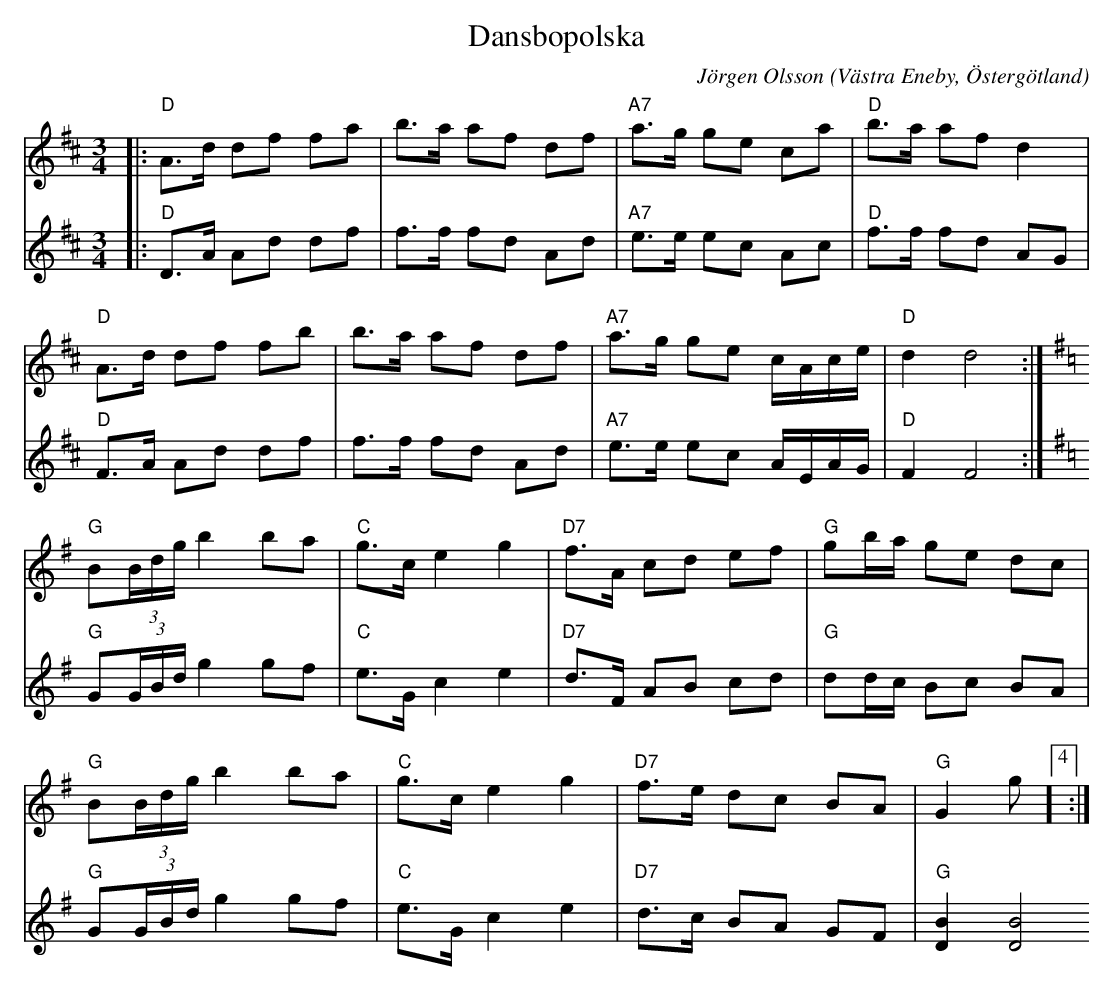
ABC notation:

X:1
T:Dansbopolska
C:Jörgen Olsson
O:Västra Eneby, Östergötland
M:3/4
L:1/8
K:D
V:1
|:"D"A>d df fa|b>a af df|"A7"a>g ge ca|"D"b>a af d2|
"D"A>d df fb|b>a af df|"A7"a>g ge c/A/c/e/|"D"d2 d4:|
[K:G]"G"B(3B/d/g/ b2 ba|"C"g>c e2 g2|"D7"f>A cd ef|"G" gb/a/ ge dc|
"G"B(3B/d/g/ b2 ba|"C"g>c e2 g2|"D7"f>e dc BA|"G" G2 g]4:|
V:2
|:"D"D>A Ad df|f>f fd Ad|"A7"e>e ec Ac|"D"f>f fd AG|
"D"F>A Ad df|f>f fd Ad|"A7"e>e ec A/E/A/G/|"D"F2 F4:|
[K:G]"G"G(3G/B/d/ g2 gf|"C"e>G c2 e2|"D7"d>F AB cd|"G" dd/c/ Bc BA|
"G"G(3G/B/d/ g2 gf|"C"e>G c2 e2|"D7"d>c BA GF|"G" [DB]2 [DB]4:|
